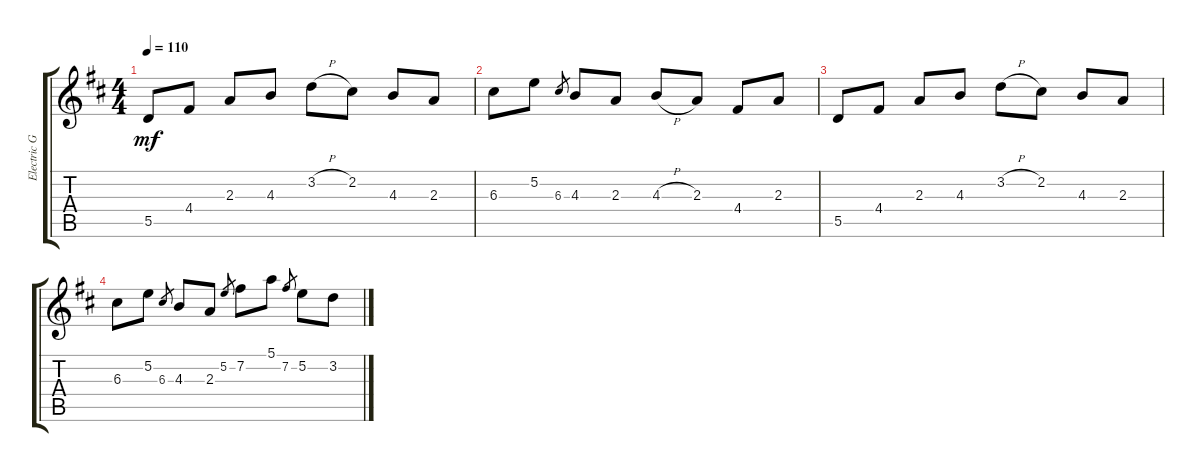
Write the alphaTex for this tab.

\track ("Electric Guitar" "Electric G") {instrument electricguitarclean}
\staff {score tabs}
\tuning (E4 B3 G3 D3 A2 E2) {hide}
\ts (4 4)
\tempo 110
\clef g2
\ks d
5.5.8{dy mf instrument electricguitarclean} 4.4.8 2.3.8 4.3.8 3.2{h}.8 2.2.8 4.3.8 2.3.8 |
6.3.8 5.2.8 6.3.8{gr} 4.3.8 2.3.8 4.3{h}.8 2.3.8 4.4.8 2.3.8 |
5.5.8 4.4.8 2.3.8 4.3.8 3.2{h}.8 2.2.8 4.3.8 2.3.8 |
6.3.8 5.2.8 6.3.8{gr} 4.3.8 2.3.8 5.2.8{gr} 7.2.8 5.1.8 7.2.8{gr} 5.2.8 3.2.8
